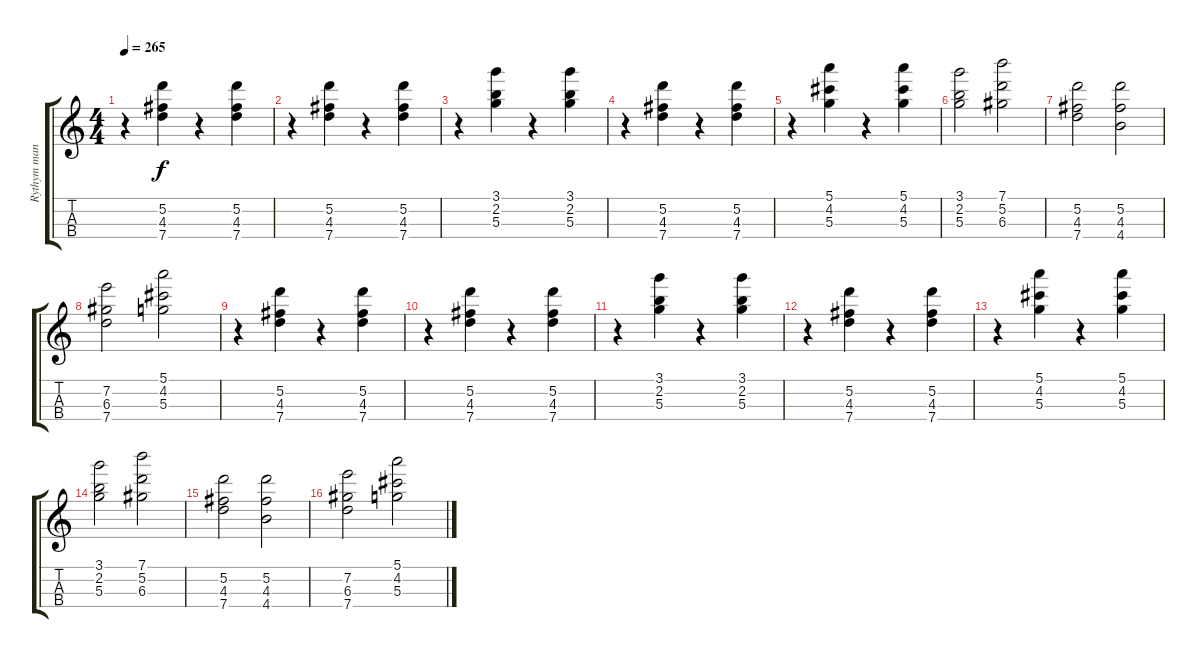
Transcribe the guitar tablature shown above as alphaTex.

\track ("Rythym mandolin" "Rythym man") {instrument banjo}
\staff {score tabs}
\tuning (E5 A4 D4 G3) {hide}
\displaytranspose 12
\ts (4 4)
\tempo 265
\clef g2
\ks c
r.4{dy f} (5.2 4.3 7.4).4 r.4 (5.2 4.3 7.4).4 |
r.4 (5.2 4.3 7.4).4 r.4 (5.2 4.3 7.4).4 |
r.4 (3.1 2.2 5.3).4 r.4 (3.1 2.2 5.3).4 |
r.4 (5.2 4.3 7.4).4 r.4 (5.2 4.3 7.4).4 |
r.4 (5.1 4.2 5.3).4 r.4 (5.1 4.2 5.3).4 |
(3.1 2.2 5.3).2 (7.1 5.2 6.3).2 |
(5.2 4.3 7.4).2 (5.2 4.3 4.4).2 |
(7.2 6.3 7.4).2 (5.1 4.2 5.3).2 |
r.4 (5.2 4.3 7.4).4 r.4 (5.2 4.3 7.4).4 |
r.4 (5.2 4.3 7.4).4 r.4 (5.2 4.3 7.4).4 |
r.4 (3.1 2.2 5.3).4 r.4 (3.1 2.2 5.3).4 |
r.4 (5.2 4.3 7.4).4 r.4 (5.2 4.3 7.4).4 |
r.4 (5.1 4.2 5.3).4 r.4 (5.1 4.2 5.3).4 |
(3.1 2.2 5.3).2 (7.1 5.2 6.3).2 |
(5.2 4.3 7.4).2 (5.2 4.3 4.4).2 |
(7.2 6.3 7.4).2 (5.1 4.2 5.3).2
